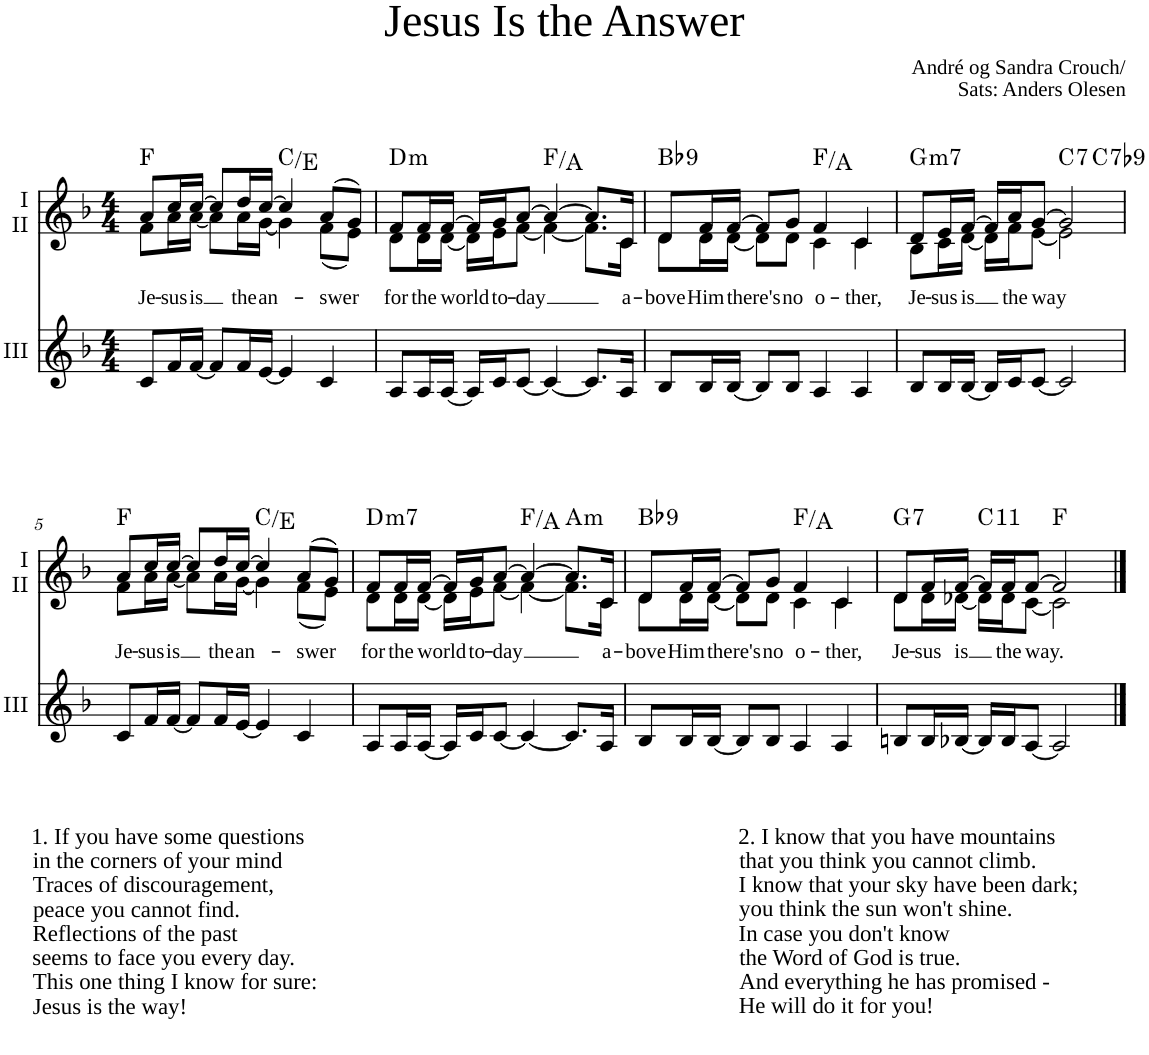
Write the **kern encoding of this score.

**kern	**kern	**text	**harte
*part2	*part1	*part1	*part1
*staff2	*staff1	*staff1	*
*I"III	*I"I II	*	*
*I'III	*I'I II	*	*
*clefG2	*clefG2	*	*
*k[b-]	*k[b-]	*	*
*M4/4	*M4/4	*	*
=1	=1	=1	=1
!	!	!LO:LY:b	!
*	*^	*	*
8c/L	8a/L	8f\L	Je-	F:maj
!	!	!	!LO:LY:b	!
16f/L	16cc/L	16a\L	-sus	.
!	!	!	!LO:LY:b	!
[16f/JJ	[16cc/JJ	[16a\JJ	is	.
8f/L]	8cc/L]	8a\L]	.	.
!	!	!	!LO:LY:b	!
16f/L	16dd/L	16a\L	the	.
!	!	!	!LO:LY:b	!
[16e/JJ	[16cc/JJ	[16g\JJ	an-	.
4e/]	4cc/]	4g\]	.	C:maj/3
!	!	!	!LO:LY:b	!
4c/	(8a/L	(8f\L	-swer	.
.	8g/J)	8e\J)	.	.
=2	=2	=2	=2	=2
!	!	!	!LO:LY:b	!LO:H:kt=m
8A/L	8f/L	8d\L	for	D:min
!	!	!	!LO:LY:b	!
16A/L	16f/L	16d\L	the	.
!	!	!	!LO:LY:b	!
[16A/JJ	[16f/JJ	[16d\JJ	world	.
16A/LL]	16f/LL]	16d\LL]	.	.
!	!	!	!LO:LY:b	!
16c/J	16g/J	16e\J	to-	.
!	!	!	!LO:LY:b	!
[8c/J	[8a/J	[8f\J	-day	.
4c/_	4a/_	4f\_	.	F:maj/3
8.c/L]	8.a/L]	8.f\L]	.	.
!	!	!	!LO:LY:b	!
16A/Jk	16c/Jk	16c\Jk	a-	.
=3	=3	=3	=3	=3
!	!	!	!LO:LY:b	!LO:H:kt=9
8B-/L	8d/L	8d\L	-bove	Bb:9
!	!	!	!LO:LY:b	!
16B-/L	16f/L	16d\L	Him	.
!	!	!	!LO:LY:b	!
[16B-/JJ	[16f/JJ	[16d\JJ	there's	.
8B-/L]	8f/L]	8d\L]	.	.
!	!	!	!LO:LY:b	!
8B-/J	8g/J	8d\J	no	.
!	!	!	!LO:LY:b	!
4A/	4f/	4c\	o-	F:maj/3
!	!	!	!LO:LY:b	!
4A/	4c/	4c\	-ther,	.
=4	=4	=4	=4	=4
!	!	!	!LO:LY:b	!LO:H:kt=m7
*	*	*^	*	*
8B-/L	8d/L	8B-\L	2.ryy	Je-	G:min7
!	!	!	!	!LO:LY:b	!
16B-/L	16e/L	16c\L	.	-sus	.
!	!	!	!	!LO:LY:b	!
[16B-/JJ	[16f/JJ	[16d\JJ	.	is	.
16B-/LL]	16f/LL]	16d\LL]	.	.	.
!	!	!	!	!LO:LY:b	!
16c/J	16a/J	16f\J	.	the	.
!	!	!	!	!LO:LY:b	!
[8c/J	[8g/J	[8e\J	.	way	.
!	!	!	!	!	!LO:H:kt=7
2c/]	2g/]	2e\]	.	.	C:7
!	!	!	!	!	!LO:H:kt=7
.	.	.	4ryy	.	C:7(b9)
!!LO:LB:g=z
=5	=5	=5	=5	=5	=5
!	!	!	!	!LO:LY:b	!
*	*	*v	*v	*	*
8c/L	8a/L	8f\L	Je-	F:maj
!	!	!	!LO:LY:b	!
16f/L	16cc/L	16a\L	-sus	.
!	!	!	!LO:LY:b	!
[16f/JJ	[16cc/JJ	[16a\JJ	is	.
8f/L]	8cc/L]	8a\L]	.	.
!	!	!	!LO:LY:b	!
16f/L	16dd/L	16a\L	the	.
!	!	!	!LO:LY:b	!
[16e/JJ	[16cc/JJ	[16g\JJ	an-	.
4e/]	4cc/]	4g\]	.	C:maj/3
!	!	!	!LO:LY:b	!
4c/	(8a/L	(8f\L	-swer	.
.	8g/J)	8e\J)	.	.
=6	=6	=6	=6	=6
!	!	!	!LO:LY:b	!LO:H:kt=m7
8A/L	8f/L	8d\L	for	D:min7
!	!	!	!LO:LY:b	!
16A/L	16f/L	16d\L	the	.
!	!	!	!LO:LY:b	!
[16A/JJ	[16f/JJ	[16d\JJ	world	.
16A/LL]	16f/LL]	16d\LL]	.	.
!	!	!	!LO:LY:b	!
16c/J	16g/J	16e\J	to-	.
!	!	!	!LO:LY:b	!
[8c/J	[8a/J	[8f\J	-day	.
4c/_	4a/_	4f\_	.	F:maj/3
!	!	!	!	!LO:H:kt=m
8.c/L]	8.a/L]	8.f\L]	.	A:min
!	!	!	!LO:LY:b	!
16A/Jk	16c/Jk	16c\Jk	a-	.
=7	=7	=7	=7	=7
!	!	!	!LO:LY:b	!LO:H:kt=9
8B-/L	8d/L	8d\L	-bove	Bb:9
!	!	!	!LO:LY:b	!
16B-/L	16f/L	16d\L	Him	.
!	!	!	!LO:LY:b	!
[16B-/JJ	[16f/JJ	[16d\JJ	there's	.
8B-/L]	8f/L]	8d\L]	.	.
!	!	!	!LO:LY:b	!
8B-/J	8g/J	8d\J	no	.
!	!	!	!LO:LY:b	!
4A/	4f/	4c\	o-	F:maj/3
!	!	!	!LO:LY:b	!
4A/	4c/	4c\	-ther,	.
=8	=8	=8	=8	=8
!	!	!	!LO:LY:b	!LO:H:kt=7
8Bn/L	8d/L	8d\L	Je-	G:7
!	!	!	!LO:LY:b	!
16B/L	16f/L	16d\L	-sus	.
!	!	!	!LO:LY:b	!
[16B-X/JJ	[16f/JJ	[16d-X\JJ	is	.
!	!	!	!	!LO:H:kt=11
16B-/LL]	16f/LL]	16d-\LL]	.	C:9(11)
!	!	!	!LO:LY:b	!
16B-/J	16f/J	16d-\J	the	.
!	!	!	!LO:LY:b	!
[8A/J	[8f/J	[8c\J	way.	.
2A/]	2f/]	2c\]	.	F:maj
*	*v	*v	*	*
==	==	==	==
*-	*-	*-	*-
